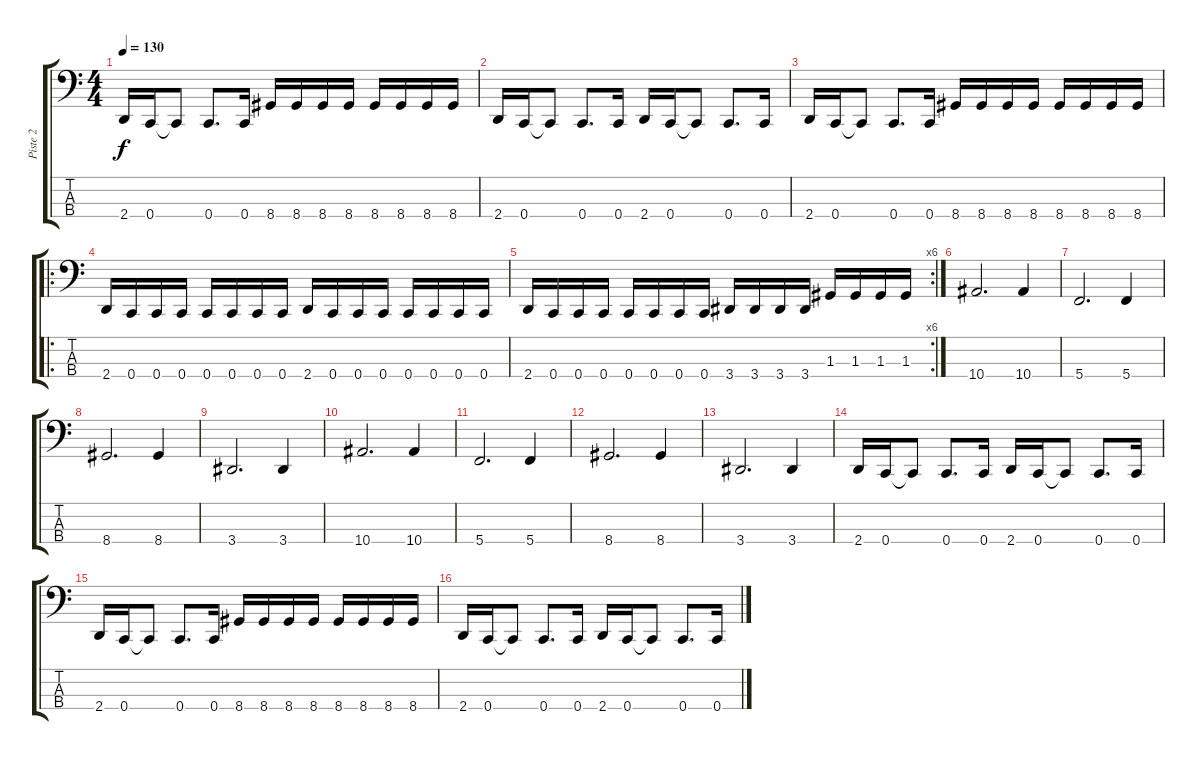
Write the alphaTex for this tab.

\track ("Piste 2" "Piste 2") {instrument slapbass1}
\staff {score tabs}
\tuning (F2 C2 G1 C1) {hide}
\ts (4 4)
\tempo 130
\clef f4
\ks c
2.4.16{dy f} 0.4.16 0.4{t}.8 0.4.8{d} 0.4.16 8.4.16 8.4.16 8.4.16 8.4.16 8.4.16 8.4.16 8.4.16 8.4.16 |
2.4.16 0.4.16 0.4{t}.8 0.4.8{d} 0.4.16 2.4.16 0.4.16 0.4{t}.8 0.4.8{d} 0.4.16 |
2.4.16 0.4.16 0.4{t}.8 0.4.8{d} 0.4.16 8.4.16 8.4.16 8.4.16 8.4.16 8.4.16 8.4.16 8.4.16 8.4.16 |
\ro
2.4.16 0.4.16 0.4.16 0.4.16 0.4.16 0.4.16 0.4.16 0.4.16 2.4.16 0.4.16 0.4.16 0.4.16 0.4.16 0.4.16 0.4.16 0.4.16 |
\rc 6
2.4.16 0.4.16 0.4.16 0.4.16 0.4.16 0.4.16 0.4.16 0.4.16 3.4.16 3.4.16 3.4.16 3.4.16 1.3.16 1.3.16 1.3.16 1.3.16 |
10.4.2{d} 10.4.4 |
5.4.2{d} 5.4.4 |
8.4.2{d} 8.4.4 |
3.4.2{d} 3.4.4 |
10.4.2{d} 10.4.4 |
5.4.2{d} 5.4.4 |
8.4.2{d} 8.4.4 |
3.4.2{d} 3.4.4 |
2.4.16 0.4.16 0.4{t}.8 0.4.8{d} 0.4.16 2.4.16 0.4.16 0.4{t}.8 0.4.8{d} 0.4.16 |
2.4.16 0.4.16 0.4{t}.8 0.4.8{d} 0.4.16 8.4.16 8.4.16 8.4.16 8.4.16 8.4.16 8.4.16 8.4.16 8.4.16 |
2.4.16 0.4.16 0.4{t}.8 0.4.8{d} 0.4.16 2.4.16 0.4.16 0.4{t}.8 0.4.8{d} 0.4.16
